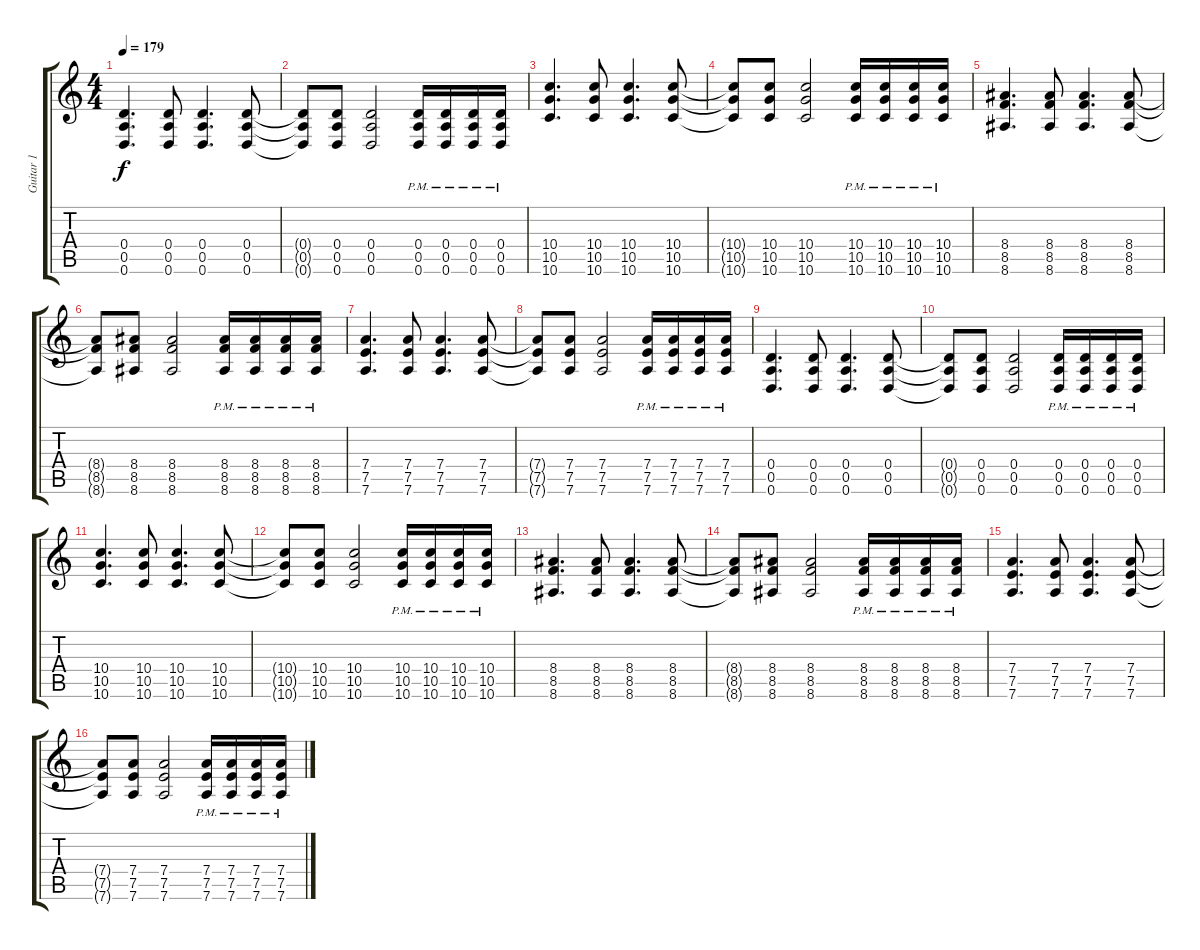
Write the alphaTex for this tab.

\track ("Guitar 1" "Guitar 1") {instrument distortionguitar}
\staff {score tabs}
\tuning (E4 B3 G3 D3 A2 D2) {hide}
\ts (4 4)
\tempo 179
\clef g2
\ks c
(0.4 0.5 0.6).4{d dy f} (0.4 0.5 0.6).8 (0.4 0.5 0.6).4{d} (0.4 0.5 0.6).8 |
(0.4{t} 0.5{t} 0.6{t}).8 (0.4 0.5 0.6).8 (0.4 0.5 0.6).2 (0.4{pm} 0.5{pm} 0.6{pm}).16 (0.4{pm} 0.5{pm} 0.6{pm}).16 (0.4{pm} 0.5{pm} 0.6{pm}).16 (0.4{pm} 0.5{pm} 0.6{pm}).16 |
(10.4 10.5 10.6).4{d} (10.4 10.5 10.6).8 (10.4 10.5 10.6).4{d} (10.4 10.5 10.6).8 |
(10.4{t} 10.5{t} 10.6{t}).8 (10.4 10.5 10.6).8 (10.4 10.5 10.6).2 (10.4{pm} 10.5{pm} 10.6{pm}).16 (10.4{pm} 10.5{pm} 10.6{pm}).16 (10.4{pm} 10.5{pm} 10.6{pm}).16 (10.4{pm} 10.5{pm} 10.6{pm}).16 |
(8.4 8.5 8.6).4{d} (8.4 8.5 8.6).8 (8.4 8.5 8.6).4{d} (8.4 8.5 8.6).8 |
(8.4{t} 8.5{t} 8.6{t}).8 (8.4 8.5 8.6).8 (8.4 8.5 8.6).2 (8.4{pm} 8.5{pm} 8.6{pm}).16 (8.4{pm} 8.5{pm} 8.6{pm}).16 (8.4{pm} 8.5{pm} 8.6{pm}).16 (8.4{pm} 8.5{pm} 8.6{pm}).16 |
(7.4 7.5 7.6).4{d} (7.4 7.5 7.6).8 (7.4 7.5 7.6).4{d} (7.4 7.5 7.6).8 |
(7.4{t} 7.5{t} 7.6{t}).8 (7.4 7.5 7.6).8 (7.4 7.5 7.6).2 (7.4{pm} 7.5{pm} 7.6{pm}).16 (7.4{pm} 7.5{pm} 7.6{pm}).16 (7.4{pm} 7.5{pm} 7.6{pm}).16 (7.4{pm} 7.5{pm} 7.6{pm}).16 |
(0.4 0.5 0.6).4{d} (0.4 0.5 0.6).8 (0.4 0.5 0.6).4{d} (0.4 0.5 0.6).8 |
(0.4{t} 0.5{t} 0.6{t}).8 (0.4 0.5 0.6).8 (0.4 0.5 0.6).2 (0.4{pm} 0.5{pm} 0.6{pm}).16 (0.4{pm} 0.5{pm} 0.6{pm}).16 (0.4{pm} 0.5{pm} 0.6{pm}).16 (0.4{pm} 0.5{pm} 0.6{pm}).16 |
(10.4 10.5 10.6).4{d} (10.4 10.5 10.6).8 (10.4 10.5 10.6).4{d} (10.4 10.5 10.6).8 |
(10.4{t} 10.5{t} 10.6{t}).8 (10.4 10.5 10.6).8 (10.4 10.5 10.6).2 (10.4{pm} 10.5{pm} 10.6{pm}).16 (10.4{pm} 10.5{pm} 10.6{pm}).16 (10.4{pm} 10.5{pm} 10.6{pm}).16 (10.4{pm} 10.5{pm} 10.6{pm}).16 |
(8.4 8.5 8.6).4{d} (8.4 8.5 8.6).8 (8.4 8.5 8.6).4{d} (8.4 8.5 8.6).8 |
(8.4{t} 8.5{t} 8.6{t}).8 (8.4 8.5 8.6).8 (8.4 8.5 8.6).2 (8.4{pm} 8.5{pm} 8.6{pm}).16 (8.4{pm} 8.5{pm} 8.6{pm}).16 (8.4{pm} 8.5{pm} 8.6{pm}).16 (8.4{pm} 8.5{pm} 8.6{pm}).16 |
(7.4 7.5 7.6).4{d} (7.4 7.5 7.6).8 (7.4 7.5 7.6).4{d} (7.4 7.5 7.6).8 |
(7.4{t} 7.5{t} 7.6{t}).8 (7.4 7.5 7.6).8 (7.4 7.5 7.6).2 (7.4{pm} 7.5{pm} 7.6{pm}).16 (7.4{pm} 7.5{pm} 7.6{pm}).16 (7.4{pm} 7.5{pm} 7.6{pm}).16 (7.4{pm} 7.5{pm} 7.6{pm}).16
